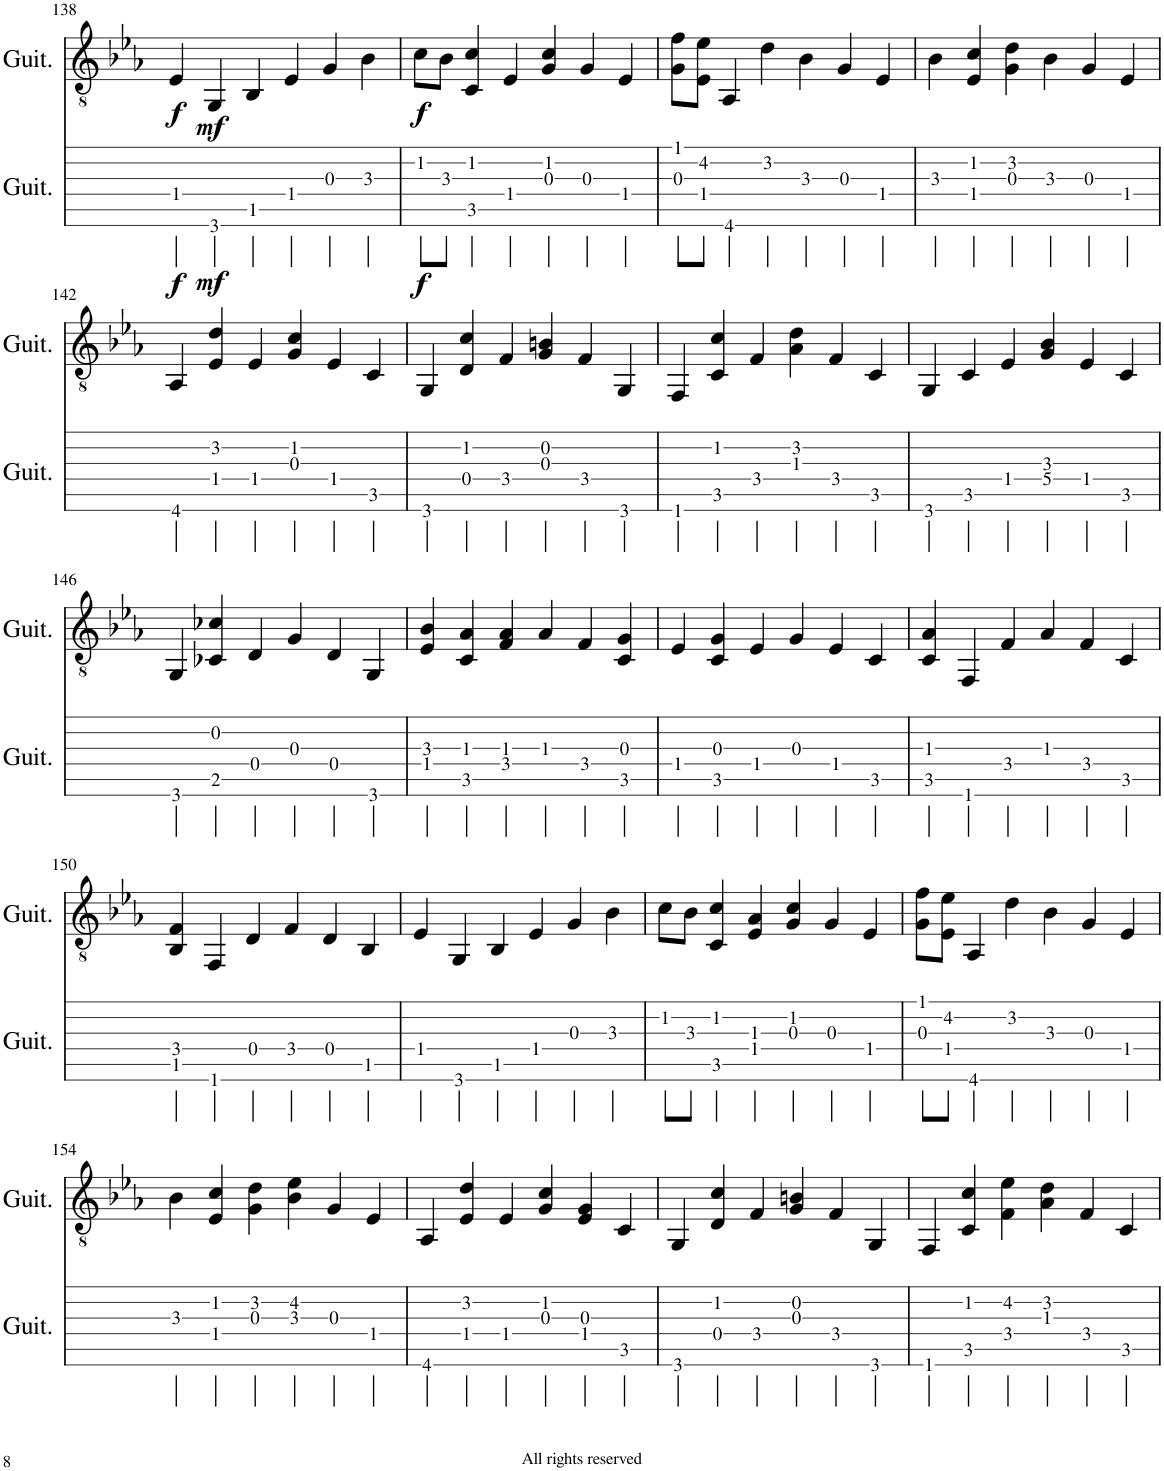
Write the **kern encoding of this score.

**kern	**dynam	**kern	**dynam
*part2	*part2	*part1	*part1
*staff2	*staff2	*staff1	*staff1
*I"Classical Guitar	*	*I"Classical Guitar	*
*I'Guit.	*	*I'Guit.	*
!!LO:PB:g=z
*	*	*clefGv2	*
*k[b-e-a-]	*	*k[b-e-a-]	*
*M6/4	*	*M6/4	*
=138	=138	=138	=138
!	!LO:DY:b	!	!LO:DY:b
4E-\	f	4E-/	f
!	!LO:DY:b	!	!LO:DY:b
4GG\	mf	4GG/	mf
4BB-\	.	4BB-/	.
4E-\	.	4E-/	.
4G\	.	4G/	.
4B-\	.	4B-\	.
=139	=139	=139	=139
!	!LO:DY:b	!	!LO:DY:b
8c\L	f	8c\L	f
8B-\J	.	8B-\J	.
4C\ 4c\	.	4C/ 4c/	.
4E-\	.	4E-/	.
4G\ 4c\	.	4G/ 4c/	.
4G\	.	4G/	.
4E-\	.	4E-/	.
=140	=140	=140	=140
8G\ 8f\L	.	8G\ 8f\L	.
8E-\ 8e-\J	.	8E-\ 8e-\J	.
4AA-\	.	4AA-/	.
4d\	.	4d\	.
4B-\	.	4B-\	.
4G\	.	4G/	.
4E-\	.	4E-/	.
=141	=141	=141	=141
4B-\	.	4B-\	.
4E-\ 4c\	.	4E-/ 4c/	.
4G\ 4d\	.	4G\ 4d\	.
4B-\	.	4B-\	.
4G\	.	4G/	.
4E-\	.	4E-/	.
!!LO:LB:g=z
=142	=142	=142	=142
4AA-\	.	4AA-/	.
4E-\ 4d\	.	4E-/ 4d/	.
4E-\	.	4E-/	.
4G\ 4c\	.	4G/ 4c/	.
4E-\	.	4E-/	.
4C\	.	4C/	.
=143	=143	=143	=143
4GG\	.	4GG/	.
4D\ 4c\	.	4D/ 4c/	.
4F\	.	4F/	.
4G\ 4Bn\	.	4G/ 4Bn/	.
4F\	.	4F/	.
4GG\	.	4GG/	.
=144	=144	=144	=144
4FF\	.	4FF/	.
4C\ 4c\	.	4C/ 4c/	.
4F\	.	4F/	.
4A-\ 4d\	.	4A-\ 4d\	.
4F\	.	4F/	.
4C\	.	4C/	.
=145	=145	=145	=145
4GG\	.	4GG/	.
4C\	.	4C/	.
4E-\	.	4E-/	.
4G\ 4B-\	.	4G/ 4B-/	.
4E-\	.	4E-/	.
4C\	.	4C/	.
!!LO:LB:g=z
=146	=146	=146	=146
4GG\	.	4GG/	.
4C-X\ 4c-X\	.	4C-X/ 4c-X/	.
4D\	.	4D/	.
4G\	.	4G/	.
4D\	.	4D/	.
4GG\	.	4GG/	.
=147	=147	=147	=147
4E-\ 4B-\	.	4E-/ 4B-/	.
4C\ 4A-\	.	4C/ 4A-/	.
4F\ 4A-\	.	4F/ 4A-/	.
4A-\	.	4A-/	.
4F\	.	4F/	.
4C\ 4G\	.	4C/ 4G/	.
=148	=148	=148	=148
4E-\	.	4E-/	.
4C\ 4G\	.	4C/ 4G/	.
4E-\	.	4E-/	.
4G\	.	4G/	.
4E-\	.	4E-/	.
4C\	.	4C/	.
=149	=149	=149	=149
4C\ 4A-\	.	4C/ 4A-/	.
4FF\	.	4FF/	.
4F\	.	4F/	.
4A-\	.	4A-/	.
4F\	.	4F/	.
4C\	.	4C/	.
!!LO:LB:g=z
=150	=150	=150	=150
4BB-\ 4F\	.	4BB-/ 4F/	.
4FF\	.	4FF/	.
4D\	.	4D/	.
4F\	.	4F/	.
4D\	.	4D/	.
4BB-\	.	4BB-/	.
=151	=151	=151	=151
4E-\	.	4E-/	.
4GG\	.	4GG/	.
4BB-\	.	4BB-/	.
4E-\	.	4E-/	.
4G\	.	4G/	.
4B-\	.	4B-\	.
=152	=152	=152	=152
8c\L	.	8c\L	.
8B-\J	.	8B-\J	.
4C\ 4c\	.	4C/ 4c/	.
4E-\ 4A-\	.	4E-/ 4A-/	.
4G\ 4c\	.	4G/ 4c/	.
4G\	.	4G/	.
4E-\	.	4E-/	.
=153	=153	=153	=153
8G\ 8f\L	.	8G\ 8f\L	.
8E-\ 8e-\J	.	8E-\ 8e-\J	.
4AA-\	.	4AA-/	.
4d\	.	4d\	.
4B-\	.	4B-\	.
4G\	.	4G/	.
4E-\	.	4E-/	.
!!LO:LB:g=z
=154	=154	=154	=154
4B-\	.	4B-\	.
4E-\ 4c\	.	4E-/ 4c/	.
4G\ 4d\	.	4G\ 4d\	.
4B-\ 4e-\	.	4B-\ 4e-\	.
4G\	.	4G/	.
4E-\	.	4E-/	.
=155	=155	=155	=155
4AA-\	.	4AA-/	.
4E-\ 4d\	.	4E-/ 4d/	.
4E-\	.	4E-/	.
4G\ 4c\	.	4G/ 4c/	.
4E-\ 4G\	.	4E-/ 4G/	.
4C\	.	4C/	.
=156	=156	=156	=156
4GG\	.	4GG/	.
4D\ 4c\	.	4D/ 4c/	.
4F\	.	4F/	.
4G\ 4Bn\	.	4G/ 4Bn/	.
4F\	.	4F/	.
4GG\	.	4GG/	.
=157	=157	=157	=157
4FF\	.	4FF/	.
4C\ 4c\	.	4C/ 4c/	.
4F\ 4e-\	.	4F\ 4e-\	.
4A-\ 4d\	.	4A-\ 4d\	.
4F\	.	4F/	.
4C\	.	4C/	.
=	=	=	=
*-	*-	*-	*-
